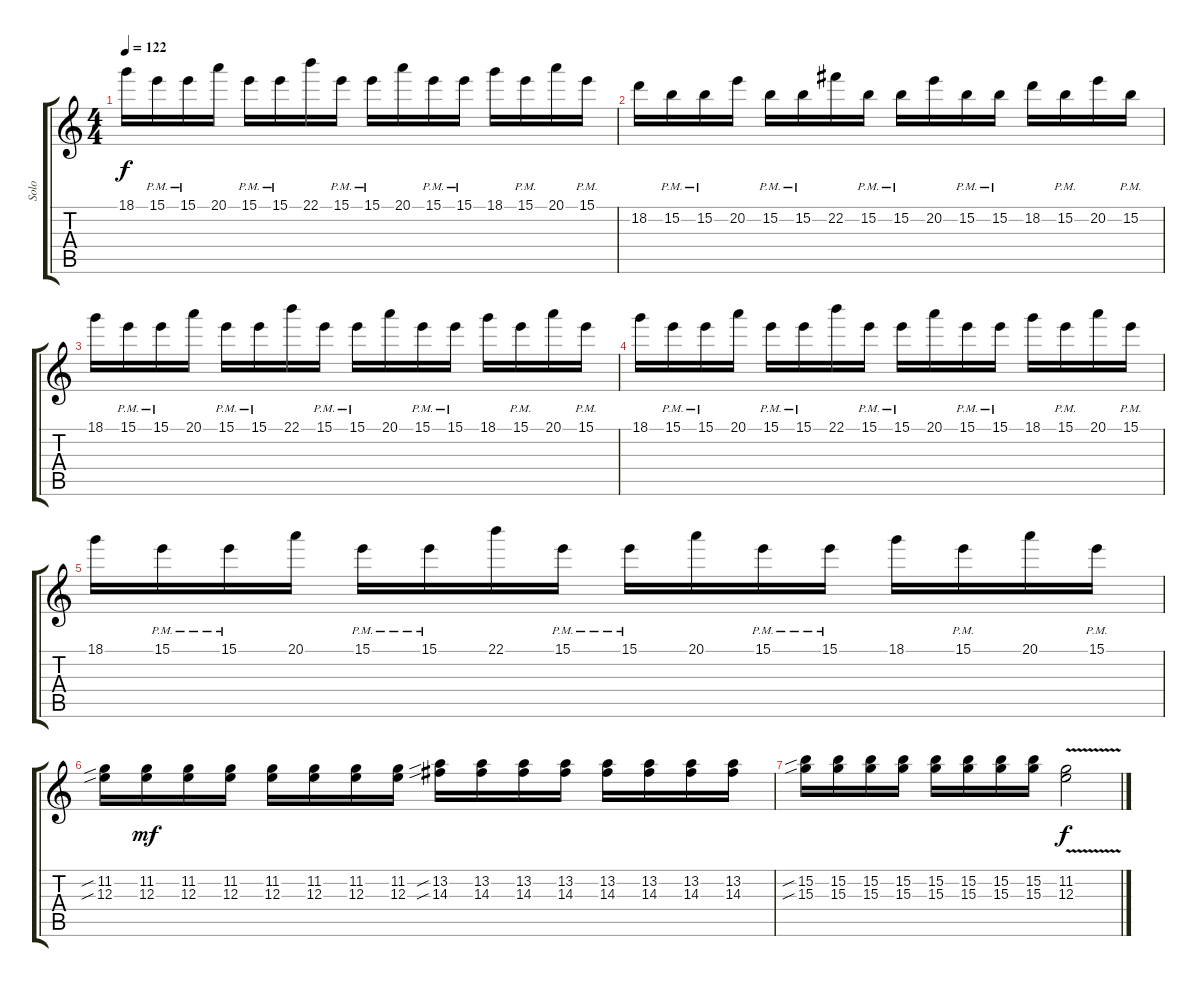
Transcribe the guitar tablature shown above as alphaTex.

\track ("Solo" "Solo") {instrument distortionguitar}
\staff {score tabs}
\tuning (Db4 Ab3 E3 B2 Gb2 B1) {hide}
\ts (4 4)
\tempo 122
\clef g2
\ks c
18.1.16{dy f} 15.1{pm}.16 15.1{pm}.16 20.1.16 15.1{pm}.16 15.1{pm}.16 22.1.16 15.1{pm}.16 15.1{pm}.16 20.1.16 15.1{pm}.16 15.1{pm}.16 18.1.16 15.1{pm}.16 20.1.16 15.1{pm}.16 |
18.2.16 15.2{pm}.16 15.2{pm}.16 20.2.16 15.2{pm}.16 15.2{pm}.16 22.2.16 15.2{pm}.16 15.2{pm}.16 20.2.16 15.2{pm}.16 15.2{pm}.16 18.2.16 15.2{pm}.16 20.2.16 15.2{pm}.16 |
18.1.16 15.1{pm}.16 15.1{pm}.16 20.1.16 15.1{pm}.16 15.1{pm}.16 22.1.16 15.1{pm}.16 15.1{pm}.16 20.1.16 15.1{pm}.16 15.1{pm}.16 18.1.16 15.1{pm}.16 20.1.16 15.1{pm}.16 |
18.1.16 15.1{pm}.16 15.1{pm}.16 20.1.16 15.1{pm}.16 15.1{pm}.16 22.1.16 15.1{pm}.16 15.1{pm}.16 20.1.16 15.1{pm}.16 15.1{pm}.16 18.1.16 15.1{pm}.16 20.1.16 15.1{pm}.16 |
18.1.16 15.1{pm}.16 15.1{pm}.16 20.1.16 15.1{pm}.16 15.1{pm}.16 22.1.16 15.1{pm}.16 15.1{pm}.16 20.1.16 15.1{pm}.16 15.1{pm}.16 18.1.16 15.1{pm}.16 20.1.16 15.1{pm}.16 |
(11.2{sib} 12.3{sib}).16 (11.2 12.3).16{dy mf} (11.2 12.3).16 (11.2 12.3).16 (11.2 12.3).16 (11.2 12.3).16 (11.2 12.3).16 (11.2 12.3).16 (13.2{sib} 14.3{sib}).16 (13.2 14.3).16 (13.2 14.3).16 (13.2 14.3).16 (13.2 14.3).16 (13.2 14.3).16 (13.2 14.3).16 (13.2 14.3).16 |
(15.2{sib} 15.3{sib}).16 (15.2 15.3).16 (15.2 15.3).16 (15.2 15.3).16 (15.2 15.3).16 (15.2 15.3).16 (15.2 15.3).16 (15.2 15.3).16 (11.2 12.3{v}).2{dy f}
